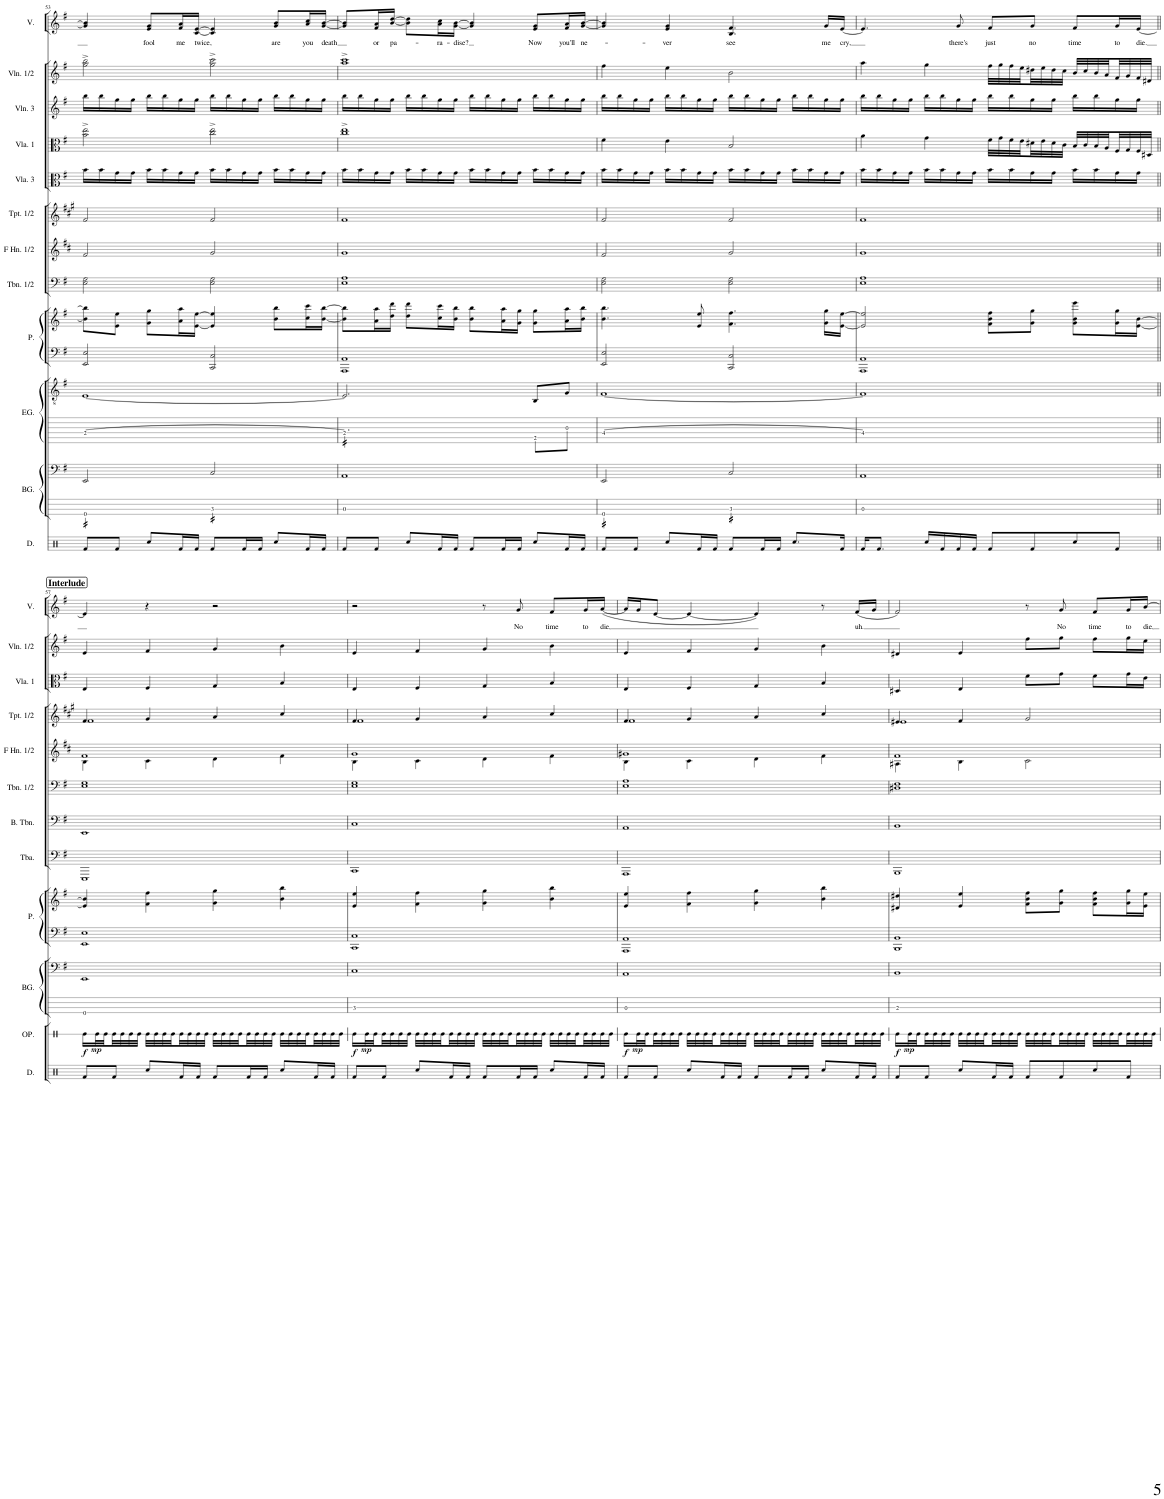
**kern	**kern	**kern	**kern	**kern	**kern	**kern	**kern	**kern	**kern	**kern	**kern	**kern	**kern	**kern	**kern	**text
*part16	*part15	*part14	*part13	*part12	*part11	*part10	*part9	*part8	*part7	*part6	*part5	*part4	*part3	*part2	*part1	*part1
*staff16	*staff15	*staff14	*staff13	*staff12	*staff11	*staff10	*staff9	*staff8	*staff7	*staff6	*staff5	*staff4	*staff3	*staff2	*staff1	*staff1
*I"Bass Guitar	*I"Bass Guitar	*I"Electric Guitar	*I"Electric Guitar	*I"Piano	*I"Piano	*I"Tuba	*I"Bass Trombone	*I"Trombone 1, 2	*I"French Horn 1, 2	*I"Bb Trumpet 1, 2	*I"Viola 3	*I"Viola 1, 2	*I"Violin 3	*I"Violin 1, 2	*I"Vocal	*
*I'BG.	*I'BG.	*I'EG.	*I'EG.	*I'P.	*I'P.	*I'Tba.	*I'B. Tbn.	*I'Tbn. 1/2	*I'F Hn. 1/2	*I'Tpt. 1/2	*I'Vla. 3	*I'Vla. 1	*I'Vln. 3	*I'Vln. 1/2	*I'V.	*
!!LO:PB:g=z
*	*clefF4	*	*clefGv2	*clefF4	*clefG2	*clefF4	*clefF4	*clefF4	*clefG2	*clefG2	*clefC3	*clefC3	*clefG2	*clefG2	*clefG2	*
*Trd7c12	*Trd7c12	*	*	*	*	*	*	*	*Trd4c7	*Trd1c2	*	*	*	*	*	*
*k[f#]	*k[f#]	*k[f#]	*k[f#]	*k[f#]	*k[f#]	*k[f#]	*k[f#]	*k[f#]	*k[f#c#]	*k[f#c#g#]	*k[f#]	*k[f#]	*k[f#]	*k[f#]	*k[f#]	*
*M4/4	*M4/4	*M4/4	*M4/4	*M4/4	*M4/4	*M4/4	*M4/4	*M4/4	*M4/4	*M4/4	*M4/4	*M4/4	*M4/4	*M4/4	*M4/4	*
=53	=53	=53	=53	=53	=53	=53	=53	=53	=53	=53	=53	=53	=53	=53	=53	=53
2EE\	2EE/	[1E	[1E	2EE/ 2E/	8b\] 8bb\]L	1r	1r	2E\ 2G\	2f#/	2f#/	16b\LL	2b\^ 2ee\^	16bb\LL	2gg\^ 2bb\^	4g/] 4b/]	.
.	.	.	.	.	.	.	.	.	.	.	16b\	.	16bb\	.	.	.
.	.	.	.	.	8e\ 8ee\J	.	.	.	.	.	16g\	.	16gg\	.	.	.
.	.	.	.	.	.	.	.	.	.	.	16g\JJ	.	16gg\JJ	.	.	.
!	!	!	!	!	!	!	!	!	!	!	!	!	!	!	!	!LO:LY:b
.	.	.	.	.	8g\ 8gg\L	.	.	.	.	.	16b\LL	.	16bb\LL	.	8e/ 8g/L	fool
.	.	.	.	.	.	.	.	.	.	.	16b\	.	16bb\	.	.	.
!	!	!	!	!	!	!	!	!	!	!	!	!	!	!	!	!LO:LY:b
.	.	.	.	.	16a\ 16aa\L	.	.	.	.	.	16g\	.	16gg\	.	16f#/ 16a/L	me
!	!	!	!	!	!	!	!	!	!	!	!	!	!	!	!	!LO:LY:b
.	.	.	.	.	[16e\ [16ee\JJ	.	.	.	.	.	16g\JJ	.	16gg\JJ	.	[16c/ [16e/JJ	twice,
2C\	2C/	.	.	2CC/ 2C/	4e/] 4ee/]	.	.	2E\ 2G\	2g/	2f#/	16b\LL	2cc\^> 2ee\^>	16bb\LL	2gg\^> 2ccc\^>	4c/] 4e/]	.
.	.	.	.	.	.	.	.	.	.	.	16b\	.	16bb\	.	.	.
.	.	.	.	.	.	.	.	.	.	.	16g\	.	16gg\	.	.	.
.	.	.	.	.	.	.	.	.	.	.	16g\JJ	.	16gg\JJ	.	.	.
!	!	!	!	!	!	!	!	!	!	!	!	!	!	!	!	!LO:LY:b
.	.	.	.	.	8b\ 8bb\L	.	.	.	.	.	16b\LL	.	16bb\LL	.	8g/ 8b/L	are
.	.	.	.	.	.	.	.	.	.	.	16b\	.	16bb\	.	.	.
!	!	!	!	!	!	!	!	!	!	!	!	!	!	!	!	!LO:LY:b
.	.	.	.	.	16cc\ 16ccc\L	.	.	.	.	.	16g\	.	16gg\	.	16a/ 16cc/L	you
!	!	!	!	!	!	!	!	!	!	!	!	!	!	!	!	!LO:LY:b
.	.	.	.	.	[16b\ [16bb\JJ	.	.	.	.	.	16g\JJ	.	16gg\JJ	.	[16g/ [16b/JJ	death
=54	=54	=54	=54	=54	=54	=54	=54	=54	=54	=54	=54	=54	=54	=54	=54	=54
1AA	1AA	2.E\]	2.E/]	1AAA 1AA	8b\] 8bb\]L	1r	1r	1E 1A	1g	1f#	16b\LL	1cc^ 1ee^	16bb\LL	1aa^ 1ccc^	8g/] 8b/]L	.
.	.	.	.	.	.	.	.	.	.	.	16b\	.	16bb\	.	.	.
!	!	!	!	!	!	!	!	!	!	!	!	!	!	!	!	!LO:LY:b
.	.	.	.	.	16a\ 16aa\L	.	.	.	.	.	16g\	.	16gg\	.	16f#/ 16a/L	or
!	!	!	!	!	!	!	!	!	!	!	!	!	!	!	!	!LO:LY:b
.	.	.	.	.	16dd\ 16ddd\JJ	.	.	.	.	.	16g\JJ	.	16gg\JJ	.	[16b/ [16dd/JJ	pa-
.	.	.	.	.	8dd\ 8ddd\L	.	.	.	.	.	16b\LL	.	16bb\LL	.	8b\] 8dd\]L	.
.	.	.	.	.	.	.	.	.	.	.	16b\	.	16bb\	.	.	.
!	!	!	!	!	!	!	!	!	!	!	!	!	!	!	!	!LO:LY:b
.	.	.	.	.	16cc\ 16ccc\L	.	.	.	.	.	16g\	.	16gg\	.	16a\ 16cc\L	-ra-
!	!	!	!	!	!	!	!	!	!	!	!	!	!	!	!	!LO:LY:b
.	.	.	.	.	16b\ 16bb\JJ	.	.	.	.	.	16g\JJ	.	16gg\JJ	.	[16g\ [16b\JJ	-dise?
.	.	.	.	.	8b\ 8bb\L	.	.	.	.	.	16b\LL	.	16bb\LL	.	4g/] 4b/]	.
.	.	.	.	.	.	.	.	.	.	.	16b\	.	16bb\	.	.	.
.	.	.	.	.	16a\ 16aa\L	.	.	.	.	.	16g\	.	16gg\	.	.	.
.	.	.	.	.	16g\ 16gg\JJ	.	.	.	.	.	16g\JJ	.	16gg\JJ	.	.	.
!	!	!	!	!	!	!	!	!	!	!	!	!	!	!	!	!LO:LY:b
.	.	8BB\L	8BB/L	.	8g\ 8gg\L	.	.	.	.	.	16b\LL	.	16bb\LL	.	8e/ 8g/L	Now
.	.	.	.	.	.	.	.	.	.	.	16b\	.	16bb\	.	.	.
!	!	!	!	!	!	!	!	!	!	!	!	!	!	!	!	!LO:LY:b
.	.	8G\J	8G/J	.	16a\ 16aa\L	.	.	.	.	.	16g\	.	16gg\	.	16f#/ 16a/L	you'll
!	!	!	!	!	!	!	!	!	!	!	!	!	!	!	!	!LO:LY:b
.	.	.	.	.	16b\ 16bb\JJ	.	.	.	.	.	16g\JJ	.	16gg\JJ	.	[16g/ [16b/JJ	ne-
=55	=55	=55	=55	=55	=55	=55	=55	=55	=55	=55	=55	=55	=55	=55	=55	=55
2EE\	2EE/	[1F#	[1F#	2EE/ 2E/	4.b\ 4.bb\	1r	1r	2E\ 2G\	2f#/	2f#/	16b\LL	4f#\	16bb\LL	4ff#\	4g/] 4b/]	.
.	.	.	.	.	.	.	.	.	.	.	16b\	.	16bb\	.	.	.
.	.	.	.	.	.	.	.	.	.	.	16g\	.	16gg\	.	.	.
.	.	.	.	.	.	.	.	.	.	.	16g\JJ	.	16gg\JJ	.	.	.
!	!	!	!	!	!	!	!	!	!	!	!	!	!	!	!	!LO:LY:b
.	.	.	.	.	.	.	.	.	.	.	16b\LL	4e\	16bb\LL	4ee\	4e/ 4g/	-ver
.	.	.	.	.	.	.	.	.	.	.	16b\	.	16bb\	.	.	.
.	.	.	.	.	8e/ 8ee/	.	.	.	.	.	16g\	.	16gg\	.	.	.
.	.	.	.	.	.	.	.	.	.	.	16g\JJ	.	16gg\JJ	.	.	.
!	!	!	!	!	!	!	!	!	!	!	!	!	!	!	!	!LO:LY:b
2C\	2C/	.	.	2CC/ 2C/	4.f#\ 4.ff#\	.	.	2E\ 2G\	2g/	2f#/	16b\LL	2B/	16bb\LL	2b\	4.B/ 4.f#/	see
.	.	.	.	.	.	.	.	.	.	.	16b\	.	16bb\	.	.	.
.	.	.	.	.	.	.	.	.	.	.	16g\	.	16gg\	.	.	.
.	.	.	.	.	.	.	.	.	.	.	16g\JJ	.	16gg\JJ	.	.	.
.	.	.	.	.	.	.	.	.	.	.	16b\LL	.	16bb\LL	.	.	.
.	.	.	.	.	.	.	.	.	.	.	16b\	.	16bb\	.	.	.
!	!	!	!	!	!	!	!	!	!	!	!	!	!	!	!	!LO:LY:b
.	.	.	.	.	16g\ 16gg\LL	.	.	.	.	.	16g\	.	16gg\	.	16g/LL	me
!	!	!	!	!	!	!	!	!	!	!	!	!	!	!	!	!LO:LY:b
.	.	.	.	.	[16e\ [16ee\JJ	.	.	.	.	.	16g\JJ	.	16gg\JJ	.	[16e/JJ	cry,
=56	=56	=56	=56	=56	=56	=56	=56	=56	=56	=56	=56	=56	=56	=56	=56	=56
1AA	1AA	1F#]	1F#]	1AAA 1AA	2e/] 2ee/]	1r	1r	1E 1A	1g	1f#	16b\LL	4a\	16bb\LL	4aa\	4.e/]	.
.	.	.	.	.	.	.	.	.	.	.	16b\	.	16bb\	.	.	.
.	.	.	.	.	.	.	.	.	.	.	16g\	.	16gg\	.	.	.
.	.	.	.	.	.	.	.	.	.	.	16g\JJ	.	16gg\JJ	.	.	.
.	.	.	.	.	.	.	.	.	.	.	16b\LL	4g\	16bb\LL	4gg\	.	.
.	.	.	.	.	.	.	.	.	.	.	16b\	.	16bb\	.	.	.
!	!	!	!	!	!	!	!	!	!	!	!	!	!	!	!	!LO:LY:b
.	.	.	.	.	.	.	.	.	.	.	16g\	.	16gg\	.	8g/	there's
.	.	.	.	.	.	.	.	.	.	.	16g\JJ	.	16gg\JJ	.	.	.
!	!	!	!	!	!	!	!	!	!	!	!	!	!	!	!	!LO:LY:b
.	.	.	.	.	8f#\ 8b\ 8ff#\L	.	.	.	.	.	16b\LL	32f#\LLL	16bb\LL	32ff#\LLL	8f#/L	just
.	.	.	.	.	.	.	.	.	.	.	.	32g\	.	32gg\	.	.
.	.	.	.	.	.	.	.	.	.	.	16b\	32f#\	16bb\	32ff#\	.	.
.	.	.	.	.	.	.	.	.	.	.	.	32e\	.	32ee\	.	.
!	!	!	!	!	!	!	!	!	!	!	!	!	!	!	!	!LO:LY:b
.	.	.	.	.	8g\ 8gg\J	.	.	.	.	.	16g\	32d#X\	16gg\	32dd#X\	8g/J	no
.	.	.	.	.	.	.	.	.	.	.	.	32e\	.	32ee\	.	.
.	.	.	.	.	.	.	.	.	.	.	16g\JJ	32d#\	16gg\JJ	32dd#\	.	.
.	.	.	.	.	.	.	.	.	.	.	.	32c\JJJ	.	32cc\JJJ	.	.
!	!	!	!	!	!	!	!	!	!	!	!	!	!	!	!	!LO:LY:b
.	.	.	.	.	8g\ 8b\ 8eee\L	.	.	.	.	.	16b\LL	32B/LLL	16bb\LL	32b/LLL	8f#/L	time
.	.	.	.	.	.	.	.	.	.	.	.	32c/	.	32cc/	.	.
.	.	.	.	.	.	.	.	.	.	.	16b\	32B/	16bb\	32b/	.	.
.	.	.	.	.	.	.	.	.	.	.	.	32A/	.	32a/	.	.
!	!	!	!	!	!	!	!	!	!	!	!	!	!	!	!	!LO:LY:b
.	.	.	.	.	16g\ 16gg\L	.	.	.	.	.	16g\	32F#/	16gg\	32f#/	16g/L	to
.	.	.	.	.	.	.	.	.	.	.	.	32G/	.	32g/	.	.
!	!	!	!	!	!	!	!	!	!	!	!	!	!	!	!	!LO:LY:b
.	.	.	.	.	[16e\ [16b\JJ	.	.	.	.	.	16g\JJ	32F#/	16gg\JJ	32f#/	[16e/JJ	die.
.	.	.	.	.	.	.	.	.	.	.	.	32D#X/JJJ	.	32d#X/JJJ	.	.
!!LO:LB:g=z
!!LO:REH:place=s1:a:B:cj:fs=14:t=Interlude
=57||	=57||	=57||	=57||	=57||	=57||	=57||	=57||	=57||	=57||	=57||	=57||	=57||	=57||	=57||	=57||	=57||
*	*	*	*	*	*	*	*	*	*^	*^	*	*	*	*	*	*
1EE	1EE	1r	1r	1EE 1E	4e/] 4b/]	1EEE	1EE	1E 1G	1f#	4B\	4f#/	1f#	1r	4E/	1r	4e/	4e/]	.
.	.	.	.	.	4f#\ 4ff#\	.	.	.	.	4c#\	4g#/	.	.	4F#/	.	4f#/	4r	.
.	.	.	.	.	4g\ 4gg\	.	.	.	.	4d\	4a/	.	.	4G/	.	4g/	2r	.
.	.	.	.	.	4b\ 4bb\	.	.	.	.	4f#\	4cc#/	.	.	4B/	.	4b\	.	.
=58	=58	=58	=58	=58	=58	=58	=58	=58	=58	=58	=58	=58	=58	=58	=58	=58	=58	=58
1C	1C	1r	1r	1CC 1C	4e/ 4ee/	1CC	1C	1E 1G	1g	4B\	4f#/	1f#	1r	4E/	1r	4e/	2r	.
.	.	.	.	.	4f#\ 4ff#\	.	.	.	.	4c#\	4g#/	.	.	4F#/	.	4f#/	.	.
.	.	.	.	.	4g\ 4gg\	.	.	.	.	4d\	4a/	.	.	4G/	.	4g/	8r	.
!	!	!	!	!	!	!	!	!	!	!	!	!	!	!	!	!	!	!LO:LY:b
.	.	.	.	.	.	.	.	.	.	.	.	.	.	.	.	.	8g/	No
!	!	!	!	!	!	!	!	!	!	!	!	!	!	!	!	!	!	!LO:LY:b
.	.	.	.	.	4b\ 4bb\	.	.	.	.	4f#\	4cc#/	.	.	4B/	.	4b\	8f#/L	time
!	!	!	!	!	!	!	!	!	!	!	!	!	!	!	!	!	!	!LO:LY:b
.	.	.	.	.	.	.	.	.	.	.	.	.	.	.	.	.	16g/L	to
!	!	!	!	!	!	!	!	!	!	!	!	!	!	!	!	!	!	!LO:LY:b
.	.	.	.	.	.	.	.	.	.	.	.	.	.	.	.	.	([16a/JJ	die,
=59	=59	=59	=59	=59	=59	=59	=59	=59	=59	=59	=59	=59	=59	=59	=59	=59	=59	=59
1AA	1AA	1r	1r	1AAA 1AA	4e/ 4ee/	1AAA	1AA	1E 1A	1g#X	4B\	4f#/	1f#	1r	4E/	1r	4e/	16a/LL]	.
.	.	.	.	.	.	.	.	.	.	.	.	.	.	.	.	.	16g/J	.
.	.	.	.	.	.	.	.	.	.	.	.	.	.	.	.	.	[8e/J	.
.	.	.	.	.	4f#\ 4ff#\	.	.	.	.	4c#\	4g#/	.	.	4F#/	.	4f#/	4e/_	.
.	.	.	.	.	4g\ 4gg\	.	.	.	.	4d\	4a/	.	.	4G/	.	4g/	4e/])	.
.	.	.	.	.	4b\ 4bb\	.	.	.	.	4f#\	4cc#/	.	.	4B/	.	4b\	8r	.
!	!	!	!	!	!	!	!	!	!	!	!	!	!	!	!	!	!	!LO:LY:b
.	.	.	.	.	.	.	.	.	.	.	.	.	.	.	.	.	(16f#/LL	uh.
.	.	.	.	.	.	.	.	.	.	.	.	.	.	.	.	.	16g/JJ	.
=60	=60	=60	=60	=60	=60	=60	=60	=60	=60	=60	=60	=60	=60	=60	=60	=60	=60	=60
1BB	1BB	1r	1r	1BBB 1BB	4d#X/ 4dd#X/	1BBB	1BB	1D#X 1F#	1f#	4A#X\	4e#X/	1e#	1r	4D#X/	1r	4d#X/	2f#/)	.
.	.	.	.	.	4e/ 4ee/	.	.	.	.	4B\	4f#/	.	.	4E/	.	4e/	.	.
.	.	.	.	.	8f#\ 8b\ 8ff#\L	.	.	.	.	2c#\	2g#/	.	.	8f#\L	.	8ff#\L	8r	.
!	!	!	!	!	!	!	!	!	!	!	!	!	!	!	!	!	!	!LO:LY:b
.	.	.	.	.	8g\ 8gg\J	.	.	.	.	.	.	.	.	8g\J	.	8gg\J	8g/	No
!	!	!	!	!	!	!	!	!	!	!	!	!	!	!	!	!	!	!LO:LY:b
.	.	.	.	.	8f#\ 8b\ 8ff#\L	.	.	.	.	.	.	.	.	8f#\L	.	8ff#\L	8f#/L	time
!	!	!	!	!	!	!	!	!	!	!	!	!	!	!	!	!	!	!LO:LY:b
.	.	.	.	.	16g\ 16gg\L	.	.	.	.	.	.	.	.	16g\L	.	16gg\L	16g/L	to
!	!	!	!	!	!	!	!	!	!	!	!	!	!	!	!	!	!	!LO:LY:b
.	.	.	.	.	16e\ 16ee\JJ	.	.	.	.	.	.	.	.	16e\JJ	.	16ee\JJ	[16b/JJ	die,
*	*	*	*	*	*	*	*	*	*v	*v	*	*	*	*	*	*	*	*
*	*	*	*	*	*	*	*	*	*	*v	*v	*	*	*	*	*	*
=	=	=	=	=	=	=	=	=	=	=	=	=	=	=	=	=
*-	*-	*-	*-	*-	*-	*-	*-	*-	*-	*-	*-	*-	*-	*-	*-	*-
